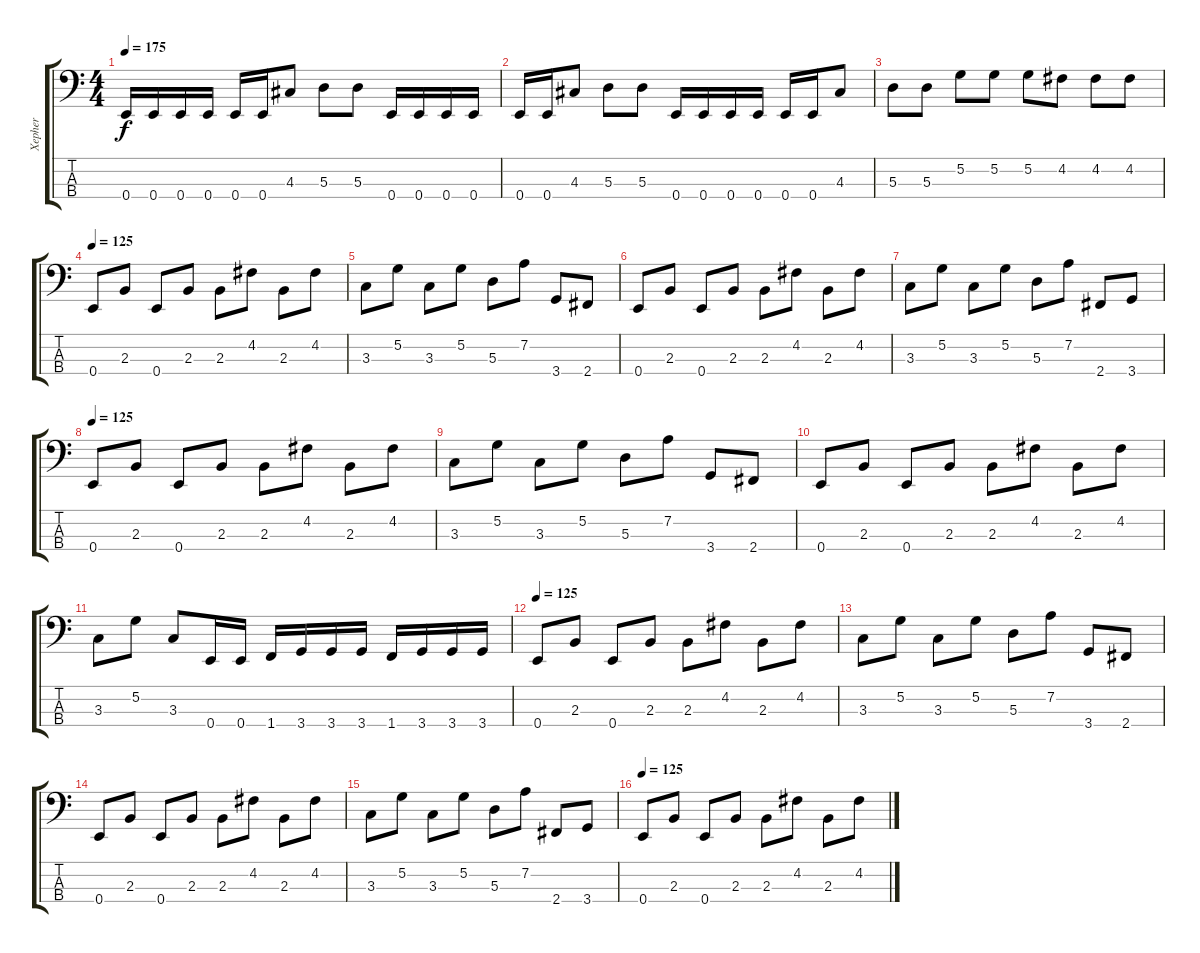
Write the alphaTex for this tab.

\track ("Xepher" "Xepher") {instrument electricbassfinger}
\staff {score tabs}
\tuning (G2 D2 A1 E1) {hide}
\ts (4 4)
\tempo 175
\clef f4
\ks c
0.4.16{dy f} 0.4.16 0.4.16 0.4.16 0.4.16 0.4.16 4.3.8 5.3.8 5.3.8 0.4.16 0.4.16 0.4.16 0.4.16 |
0.4.16 0.4.16 4.3.8 5.3.8 5.3.8 0.4.16 0.4.16 0.4.16 0.4.16 0.4.16 0.4.16 4.3.8 |
5.3.8 5.3.8 5.2.8 5.2.8 5.2.8 4.2.8 4.2.8 4.2.8 |
\tempo 125
0.4.8 2.3.8 0.4.8 2.3.8 2.3.8 4.2.8 2.3.8 4.2.8 |
3.3.8 5.2.8 3.3.8 5.2.8 5.3.8 7.2.8 3.4.8 2.4.8 |
0.4.8 2.3.8 0.4.8 2.3.8 2.3.8 4.2.8 2.3.8 4.2.8 |
3.3.8 5.2.8 3.3.8 5.2.8 5.3.8 7.2.8 2.4.8 3.4.8 |
\tempo 125
0.4.8 2.3.8 0.4.8 2.3.8 2.3.8 4.2.8 2.3.8 4.2.8 |
3.3.8 5.2.8 3.3.8 5.2.8 5.3.8 7.2.8 3.4.8 2.4.8 |
0.4.8 2.3.8 0.4.8 2.3.8 2.3.8 4.2.8 2.3.8 4.2.8 |
3.3.8 5.2.8 3.3.8 0.4.16 0.4.16 1.4.16 3.4.16 3.4.16 3.4.16 1.4.16 3.4.16 3.4.16 3.4.16 |
\tempo 125
0.4.8 2.3.8 0.4.8 2.3.8 2.3.8 4.2.8 2.3.8 4.2.8 |
3.3.8 5.2.8 3.3.8 5.2.8 5.3.8 7.2.8 3.4.8 2.4.8 |
0.4.8 2.3.8 0.4.8 2.3.8 2.3.8 4.2.8 2.3.8 4.2.8 |
3.3.8 5.2.8 3.3.8 5.2.8 5.3.8 7.2.8 2.4.8 3.4.8 |
\tempo 125
0.4.8 2.3.8 0.4.8 2.3.8 2.3.8 4.2.8 2.3.8 4.2.8
